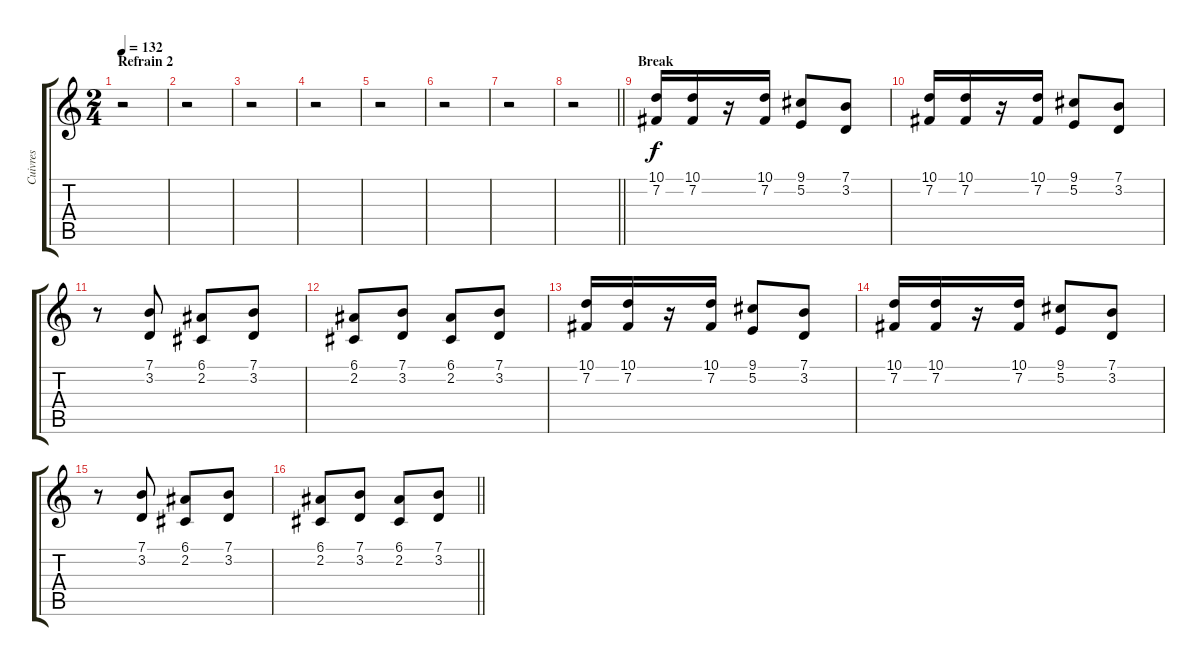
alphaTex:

\track ("Cuivres" "Cuivres") {instrument brasssection}
\staff {score tabs}
\tuning (E4 B3 G3 D3 A2 E2) {hide}
\ts (2 4)
\section ("" "Refrain 2")
\tempo 132
\clef g2
\ks c
r.2{dy f} |
r.2 |
r.2 |
r.2 |
r.2 |
r.2 |
r.2 |
\barLineRight lightlight
r.2 |
\section ("" "Break")
(10.1 7.2).16 (10.1 7.2).16 r.16 (10.1 7.2).16 (9.1 5.2).8 (7.1 3.2).8 |
(10.1 7.2).16 (10.1 7.2).16 r.16 (10.1 7.2).16 (9.1 5.2).8 (7.1 3.2).8 |
r.8 (7.1 3.2).8 (6.1 2.2).8 (7.1 3.2).8 |
(6.1 2.2).8 (7.1 3.2).8 (6.1 2.2).8 (7.1 3.2).8 |
(10.1 7.2).16 (10.1 7.2).16 r.16 (10.1 7.2).16 (9.1 5.2).8 (7.1 3.2).8 |
(10.1 7.2).16 (10.1 7.2).16 r.16 (10.1 7.2).16 (9.1 5.2).8 (7.1 3.2).8 |
r.8 (7.1 3.2).8 (6.1 2.2).8 (7.1 3.2).8 |
\barLineRight lightlight
(6.1 2.2).8 (7.1 3.2).8 (6.1 2.2).8 (7.1 3.2).8
